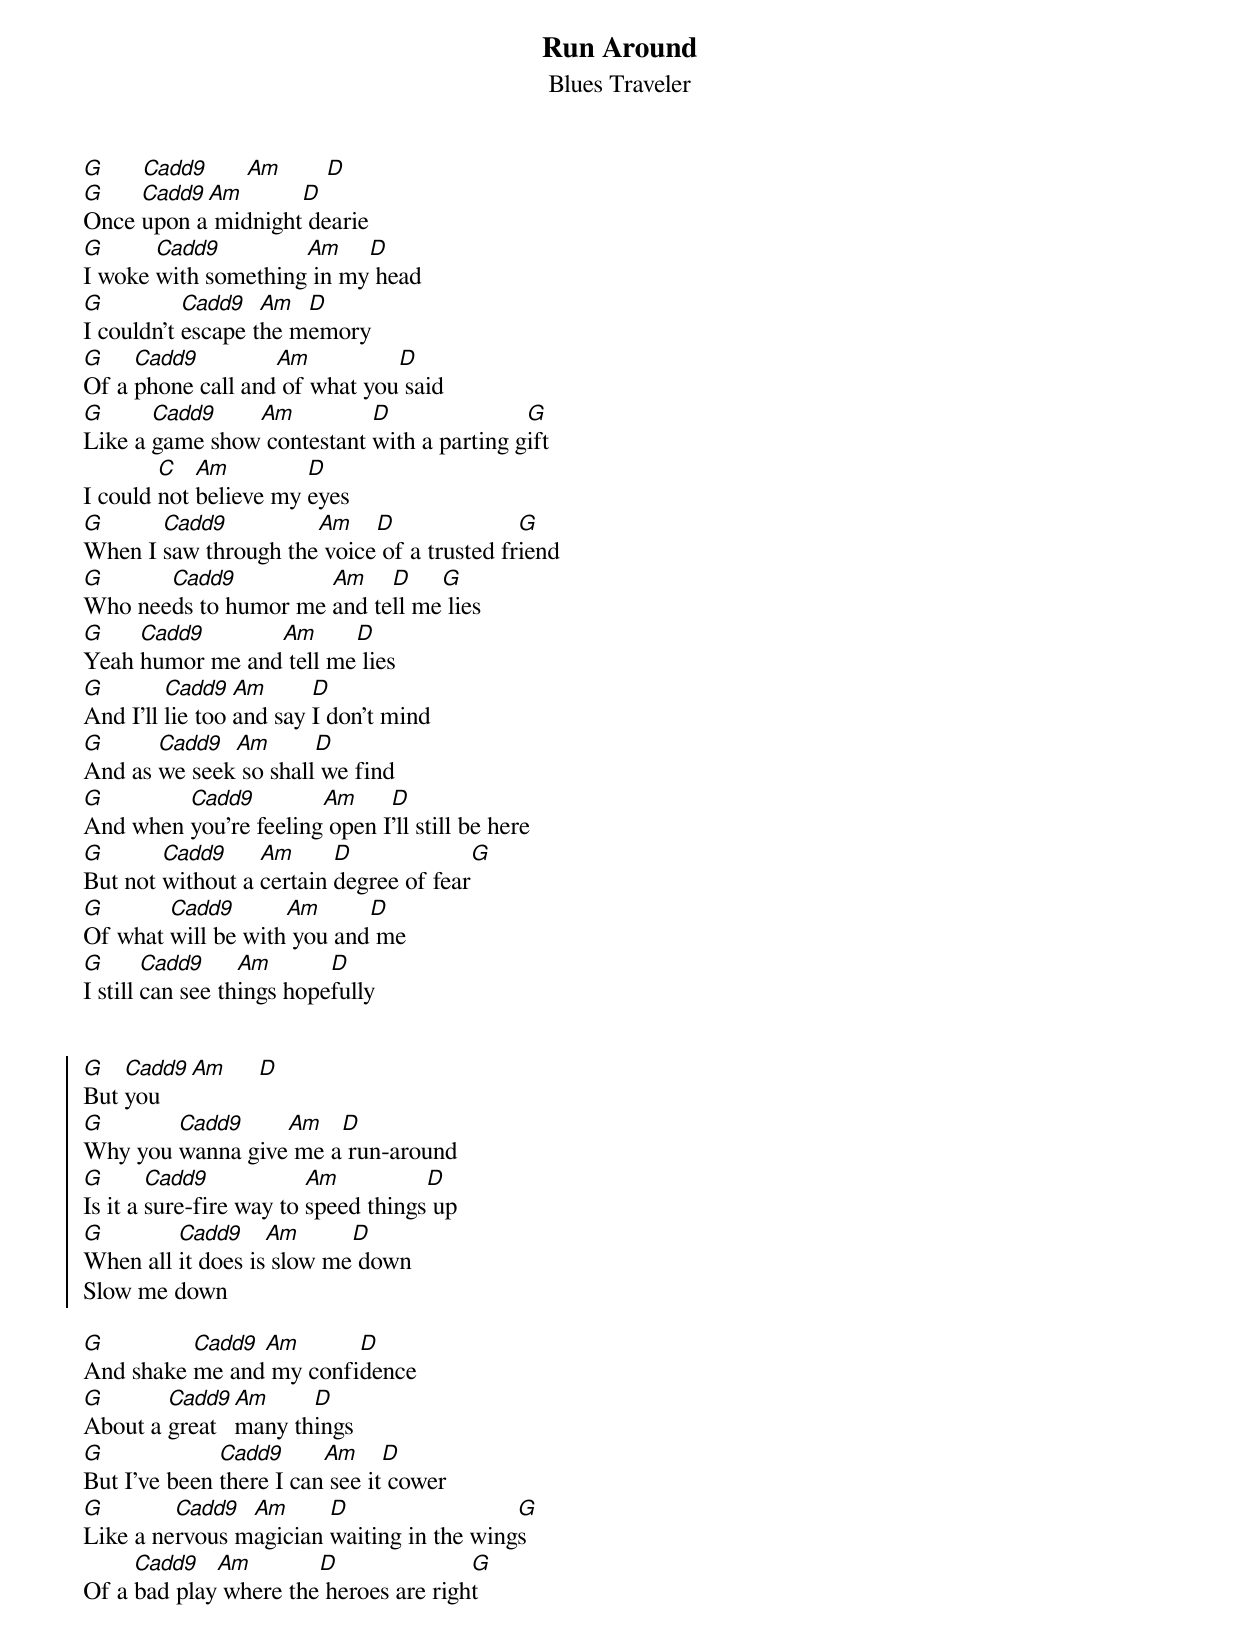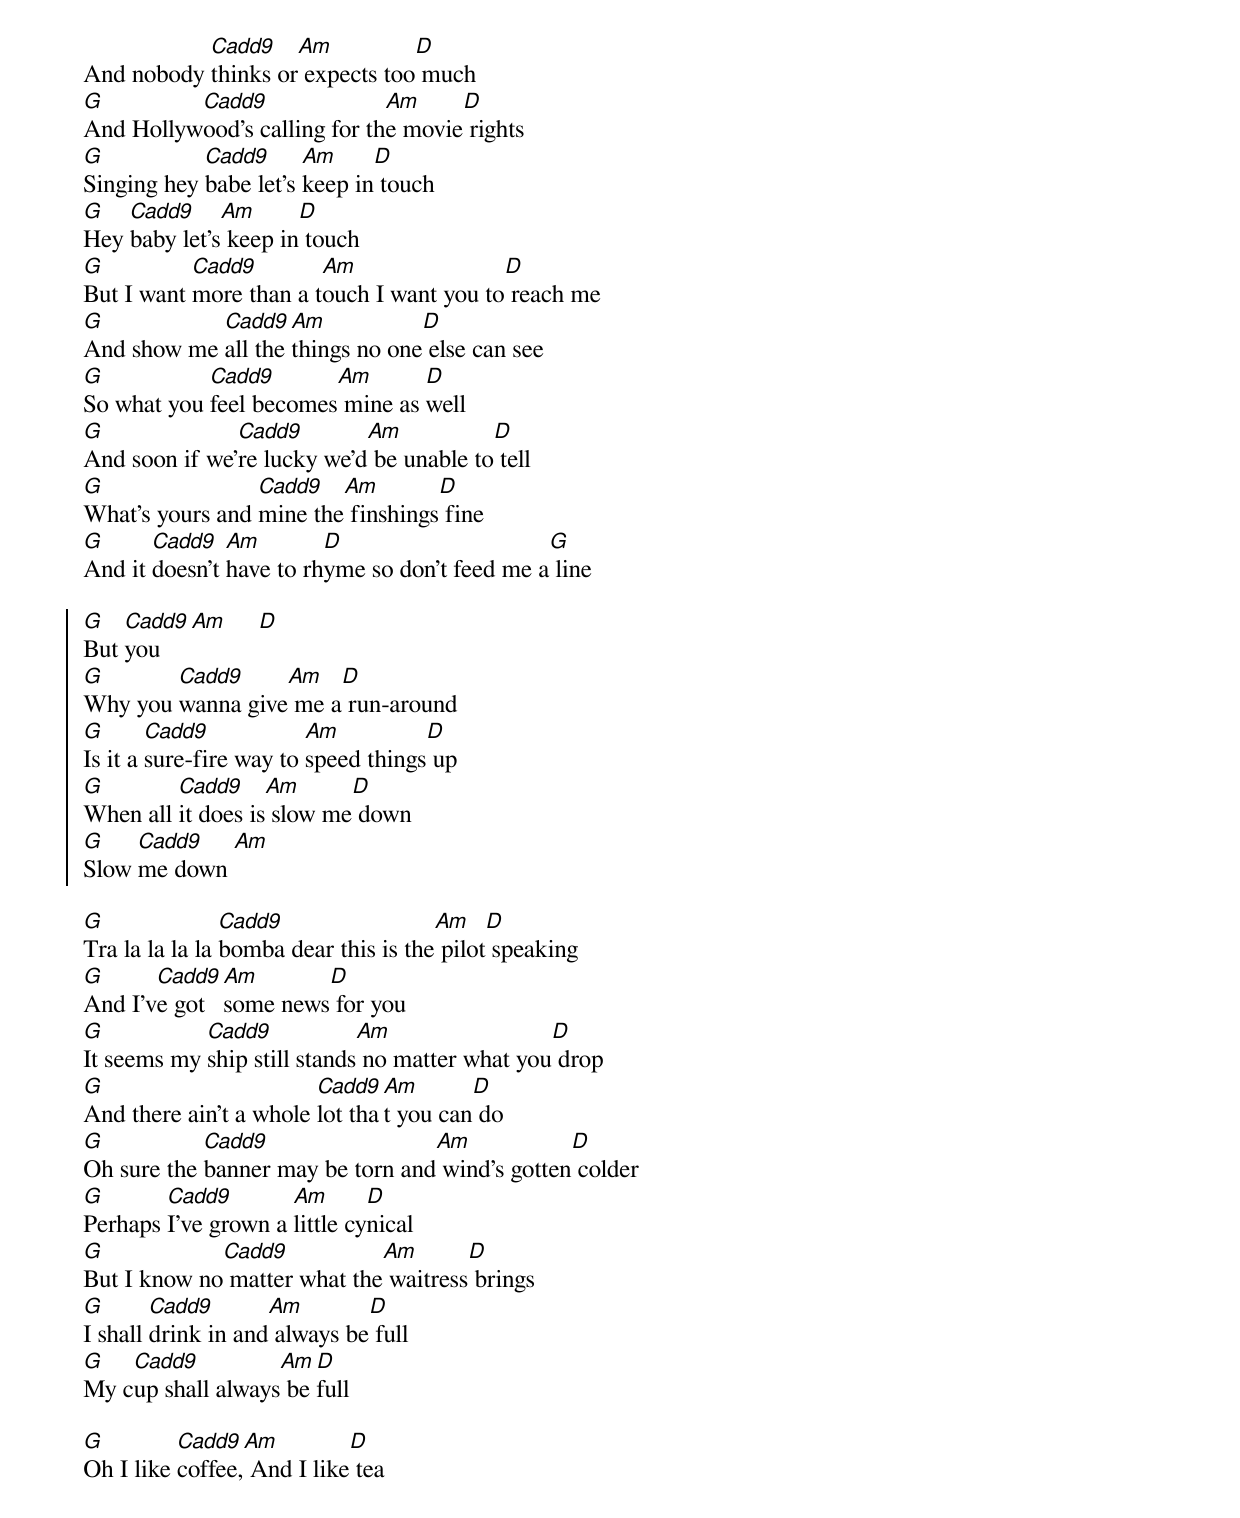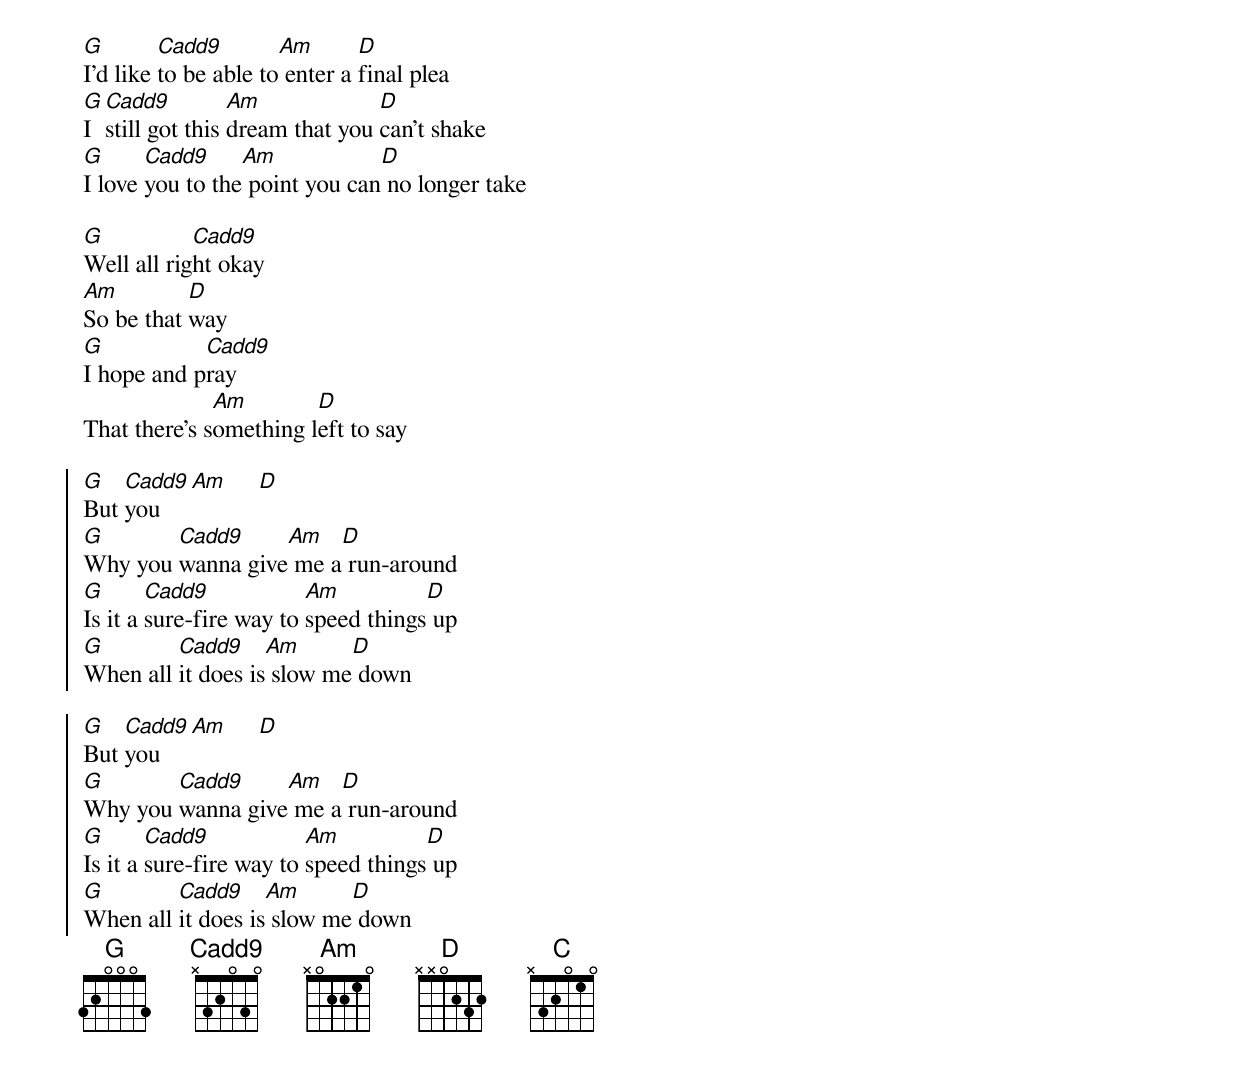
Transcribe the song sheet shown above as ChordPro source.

{title: Run Around}
{subtitle: Blues Traveler}

[G]      [Cadd9]      [Am]       [D]
[G]Once [Cadd9]upon a[Am] midnight[D] dearie
[G]I woke [Cadd9]with something[Am] in my[D] head
[G]I couldn't [Cadd9]escape t[Am]he m[D]emory
[G]Of a [Cadd9]phone call and[Am] of what you[D] said
[G]Like a [Cadd9]game show[Am] contestant [D]with a parting g[G]ift
I could [C]not [Am]believe my [D]eyes
[G]When I [Cadd9]saw through the[Am] voice[D] of a trusted fr[G]iend
[G]Who nee[Cadd9]ds to humor me [Am]and te[D]ll me[G] lies
[G]Yeah [Cadd9]humor me and[Am] tell me[D] lies
[G]And I'll [Cadd9]lie too [Am]and say [D]I don't mind
[G]And as [Cadd9]we seek[Am] so shall[D] we find
[G]And when [Cadd9]you're feeling[Am] open I[D]'ll still be here
[G]But not [Cadd9]without a [Am]certain [D]degree of fear[G]
[G]Of what [Cadd9]will be with[Am] you and[D] me
[G]I still [Cadd9]can see th[Am]ings hope[D]fully


{soc}
[G]But [Cadd9]you     [Am]     [D]
[G]Why you [Cadd9]wanna give[Am] me a[D] run-around
[G]Is it a [Cadd9]sure-fire way to [Am]speed things[D] up
[G]When all [Cadd9]it does is[Am] slow me[D] down
Slow me down
{eoc}

[G]And shake [Cadd9]me and[Am] my confi[D]dence
[G]About a [Cadd9]great [Am]many th[D]ings
[G]But I've been [Cadd9]there I can[Am] see it[D] cower
[G]Like a ne[Cadd9]rvous m[Am]agician [D]waiting in the wing[G]s
Of a [Cadd9]bad play[Am] where the[D] heroes are righ[G]t
And nobody [Cadd9]thinks or[Am] expects too[D] much
[G]And Hollyw[Cadd9]ood's calling for th[Am]e movie[D] rights
[G]Singing hey [Cadd9]babe let's [Am]keep in[D] touch
[G]Hey [Cadd9]baby let's[Am] keep in[D] touch
[G]But I want [Cadd9]more than a t[Am]ouch I want you to[D] reach me
[G]And show me [Cadd9]all the [Am]things no one[D] else can see
[G]So what you [Cadd9]feel becomes[Am] mine as [D]well
[G]And soon if we'[Cadd9]re lucky we'd[Am] be unable to[D] tell
[G]What's yours and [Cadd9]mine the[Am] finshings[D] fine
[G]And it [Cadd9]doesn't [Am]have to rh[D]yme so don't feed me a[G] line

{soc}
[G]But [Cadd9]you     [Am]     [D]
[G]Why you [Cadd9]wanna give[Am] me a[D] run-around
[G]Is it a [Cadd9]sure-fire way to [Am]speed things[D] up
[G]When all [Cadd9]it does is[Am] slow me[D] down
[G]Slow [Cadd9]me down [Am]
{eoc}

[G]Tra la la la la [Cadd9]bomba dear this is the[Am] pilot[D] speaking
[G]And I'v[Cadd9]e got [Am]some news[D] for you
[G]It seems my [Cadd9]ship still stands[Am] no matter what you[D] drop
[G]And there ain't a whole [Cadd9]lot tha[Am]t you can[D] do
[G]Oh sure the [Cadd9]banner may be torn and[Am] wind's gotten[D] colder
[G]Perhaps [Cadd9]I've grown a [Am]little cy[D]nical
[G]But I know no[Cadd9] matter what the[Am] waitress[D] brings
[G]I shall [Cadd9]drink in and[Am] always be[D] full
[G]My c[Cadd9]up shall always[Am] be [D]full

[G]Oh I like [Cadd9]coffee,[Am] And I like[D] tea
[G]I'd like [Cadd9]to be able to[Am] enter a [D]final plea
[G]I [Cadd9]still got this [Am]dream that you [D]can't shake
[G]I love [Cadd9]you to the[Am] point you can[D] no longer take

[G]Well all rig[Cadd9]ht okay
[Am]So be that [D]way
[G]I hope and p[Cadd9]ray
That there's s[Am]omething l[D]eft to say

{soc}
[G]But [Cadd9]you     [Am]     [D]
[G]Why you [Cadd9]wanna give[Am] me a[D] run-around
[G]Is it a [Cadd9]sure-fire way to [Am]speed things[D] up
[G]When all [Cadd9]it does is[Am] slow me[D] down

[G]But [Cadd9]you     [Am]     [D]
[G]Why you [Cadd9]wanna give[Am] me a[D] run-around
[G]Is it a [Cadd9]sure-fire way to [Am]speed things[D] up
[G]When all [Cadd9]it does is[Am] slow me[D] down
{eoc}
